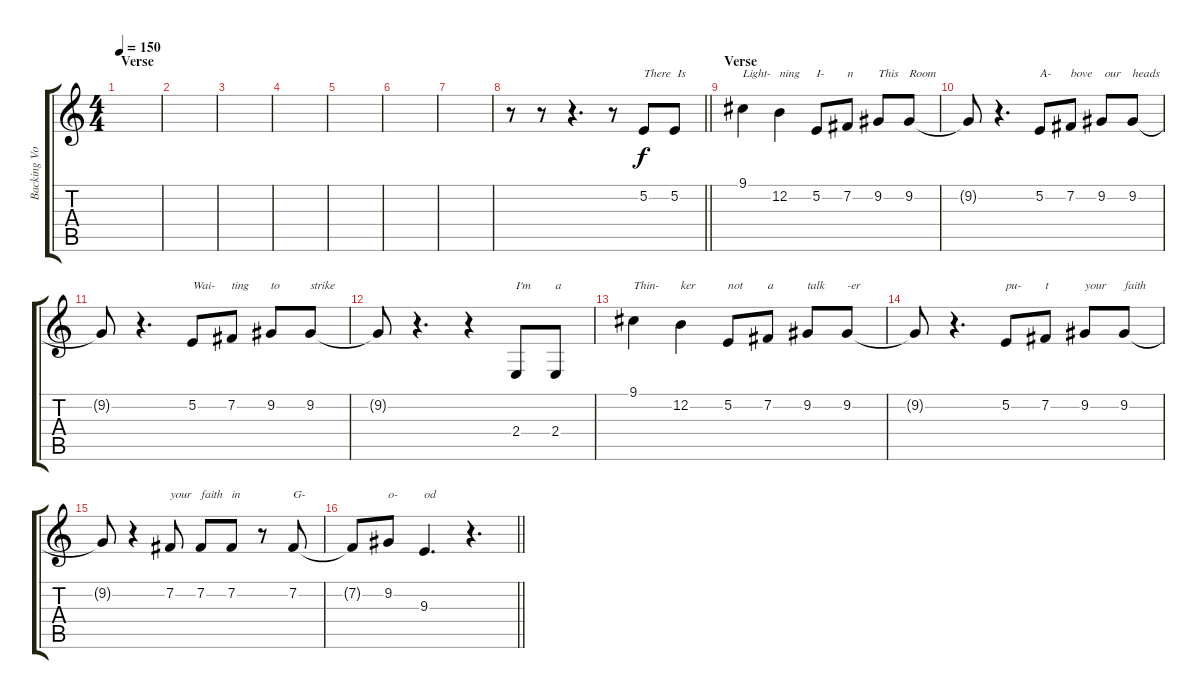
\track ("Backing Vocals [Octave Pitch/Echo/Robot]" "Backing Vo") {instrument lead2sawtooth}
\staff {score tabs}
\tuning (E4 B3 G3 D3 A2 E2) {hide}
\ts (4 4)
\section ("" "Verse")
\tempo 150
\clef g2
\ks c
|
|
|
|
|
|
|
\barLineRight lightlight
r.8{instrument guitarharmonics} r.8 r.4{d} r.8 5.2.8{txt "There"} 5.2.8{txt " Is"} |
\section ("" "Verse")
9.1.4{txt "Light-"} 12.2.4{txt "ning"} 5.2.8{txt "I-"} 7.2.8{txt "n"} 9.2.8{txt "This"} 9.2.8{txt "Room"} |
9.2{t}.8 r.4{d} 5.2.8{txt "A-"} 7.2.8{txt "bove"} 9.2.8{txt " our"} 9.2.8{txt "heads"} |
9.2{t}.8 r.4{d} 5.2.8{txt "Wai-"} 7.2.8{txt "ting"} 9.2.8{txt "to"} 9.2.8{txt "strike"} |
9.2{t}.8 r.4{d} r.4 2.4.8{txt "I'm"} 2.4.8{txt "a"} |
9.1.4{txt "Thin-"} 12.2.4{txt "ker"} 5.2.8{txt "not"} 7.2.8{txt "a"} 9.2.8{txt "talk"} 9.2.8{txt "-er"} |
9.2{t}.8 r.4{d} 5.2.8{txt "pu-"} 7.2.8{txt "t"} 9.2.8{txt "your"} 9.2.8{txt "faith"} |
9.2{t}.8 r.4 7.2.8{txt "your"} 7.2.8{txt "faith"} 7.2.8{txt "in"} r.8 7.2.8{txt "G-"} |
\barLineRight lightlight
7.2{t}.8 9.2.8{txt "o-"} 9.3.4{d txt "od"} r.4{d}
